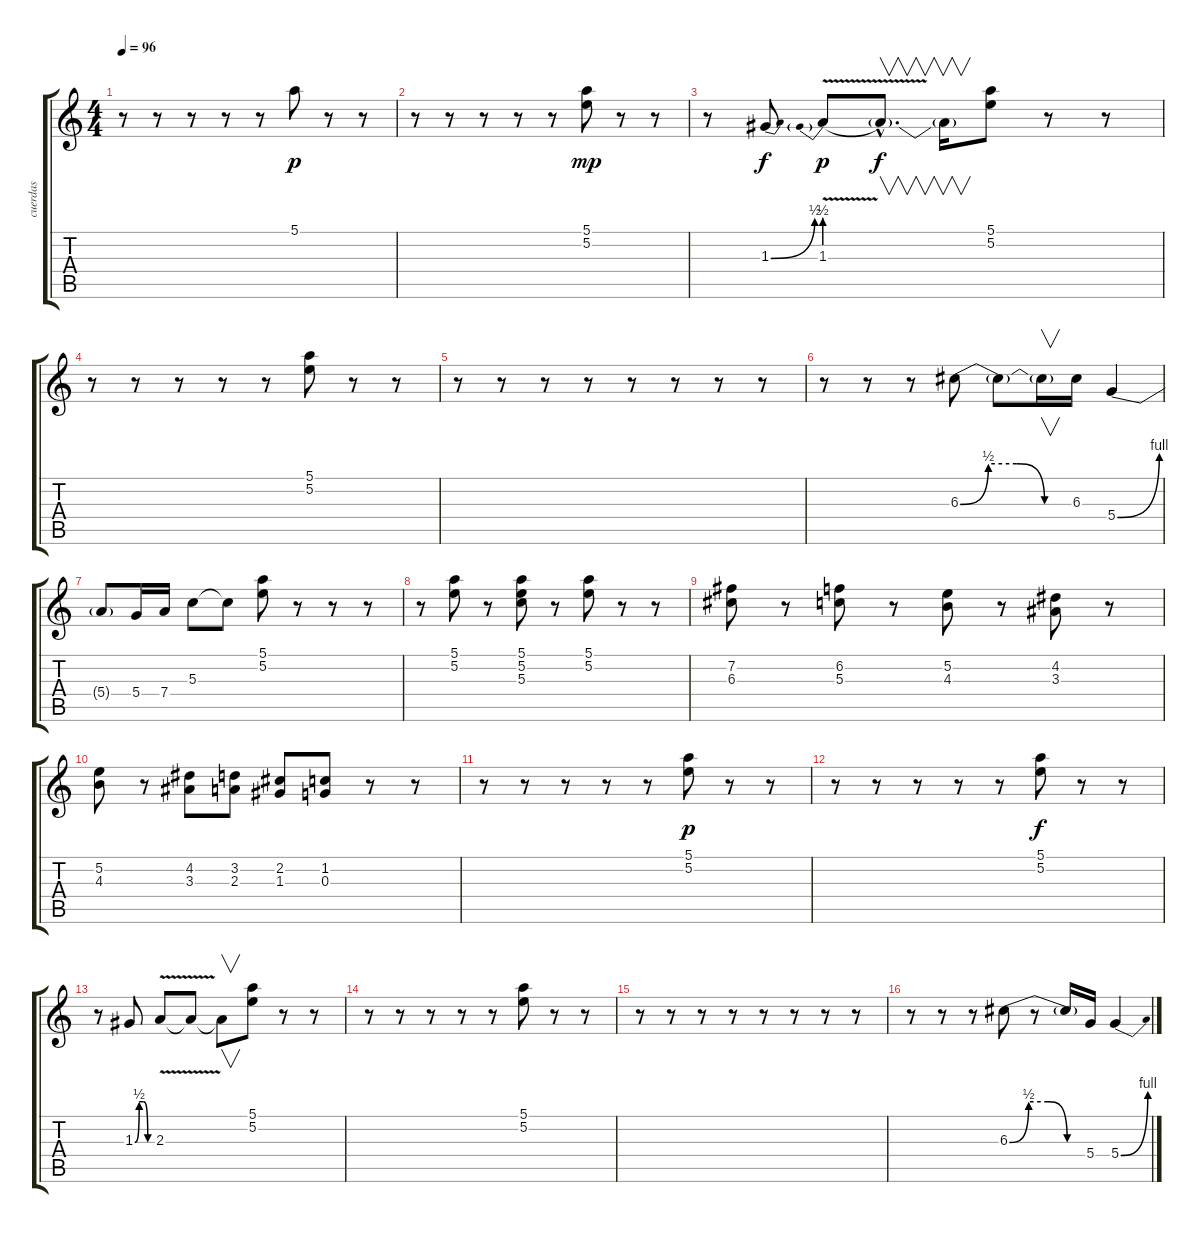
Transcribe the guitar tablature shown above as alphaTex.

\track ("cuerdas" "cuerdas") {instrument electricguitarclean}
\staff {score tabs}
\tuning (E4 B3 G3 D3 A2 E2) {hide}
\ts (4 4)
\tempo 96
\clef g2
\ks c
r.8{dy p instrument electricguitarclean} r.8 r.8 r.8 r.8 5.1.8 r.8 r.8 |
r.8 r.8 r.8 r.8 r.8 (5.1 5.2).8{dy mp} r.8 r.8 |
r.8 1.3{be (bend 0 0 60 2)}.8{dy f} 1.3{be (prebend 0 2 60 2) v}.8{dy p} 1.3{hac t}.8{v d dy f} 1.3{t}.16{v} (5.1 5.2).8 r.8 r.8 |
r.8 r.8 r.8 r.8 r.8 (5.1 5.2).8 r.8 r.8 |
r.8 r.8 r.8 r.8 r.8 r.8 r.8 r.8 |
r.8 r.8 r.8 6.3{be (custom 0 0 15 2 30 2 45 0 60 0)}.8 6.3{t}.8 6.3{t}.16{v} 6.3.16 5.4{be (bend 0 0 60 4)}.4 |
5.4{t}.8 5.4.16 7.4.16 5.3.8 5.3{t}.8 (5.1 5.2).8 r.8 r.8 r.8 |
r.8 (5.1 5.2).8 r.8 (5.1 5.2 5.3).8 r.8 (5.1 5.2).8 r.8 r.8 |
(7.2 6.3).8 r.8 (6.2 5.3).8 r.8 (5.2 4.3).8 r.8 (4.2 3.3).8 r.8 |
(5.2 4.3).8 r.8 (4.2 3.3).8 (3.2 2.3).8 (2.2 1.3).8 (1.2 0.3).8 r.8 r.8 |
r.8 r.8 r.8 r.8 r.8 (5.1 5.2).8{dy p} r.8 r.8 |
r.8 r.8 r.8 r.8 r.8 (5.1 5.2).8{dy f} r.8 r.8 |
r.8 1.3{be (custom 0 0 15 2 30 2 45 0 60 0)}.8 2.3{v}.8 2.3{t}.8 2.3{t}.8{v} (5.1 5.2).8 r.8 r.8 |
r.8 r.8 r.8 r.8 r.8 (5.1 5.2).8 r.8 r.8 |
r.8 r.8 r.8 r.8 r.8 r.8 r.8 r.8 |
r.8 r.8 r.8 6.3{be (custom 0 0 15 2 30 2 45 0 60 0)}.8 r.8 6.3{t}.16 5.4.16 5.4{be (bend 0 0 60 4)}.4
